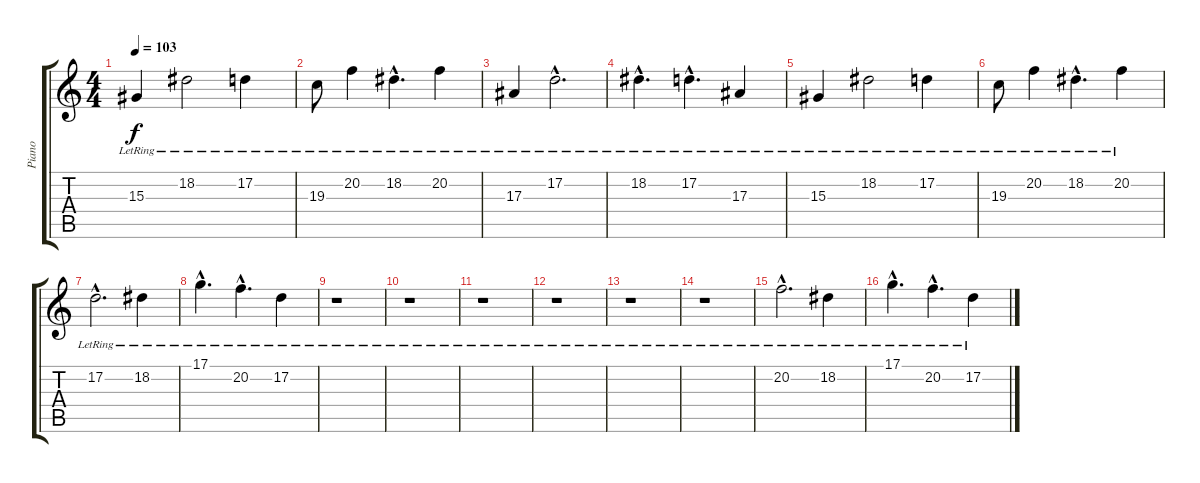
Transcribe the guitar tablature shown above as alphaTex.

\track ("Piano" "Piano") {instrument electricgrandpiano}
\staff {score tabs}
\tuning (D4 A3 F3 C3 G2 D2) {hide}
\ts (4 4)
\tempo 103
\clef g2
\ks c
15.3{lr}.4{dy f volume 13} 18.2{lr}.2 17.2{lr}.4 |
19.3{lr}.8 20.2{lr}.4 18.2{hac lr}.4{d} 20.2{lr}.4 |
17.3{lr}.4 17.2{hac lr}.2{d} |
18.2{hac lr}.4{d} 17.2{hac lr}.4{d} 17.3{lr}.4 |
15.3{lr}.4 18.2{lr}.2 17.2{lr}.4 |
19.3{lr}.8 20.2{lr}.4 18.2{hac lr}.4{d} 20.2{lr}.4 |
17.2{hac lr}.2{d} 18.2{lr}.4 |
17.1{hac lr}.4{d} 20.2{hac lr}.4{d} 17.2{lr}.4 |
r.1 |
r.1 |
r.1 |
r.1 |
r.1 |
r.1 |
20.2{hac lr}.2{d} 18.2{lr}.4 |
17.1{hac lr}.4{d} 20.2{hac lr}.4{d} 17.2{lr}.4
